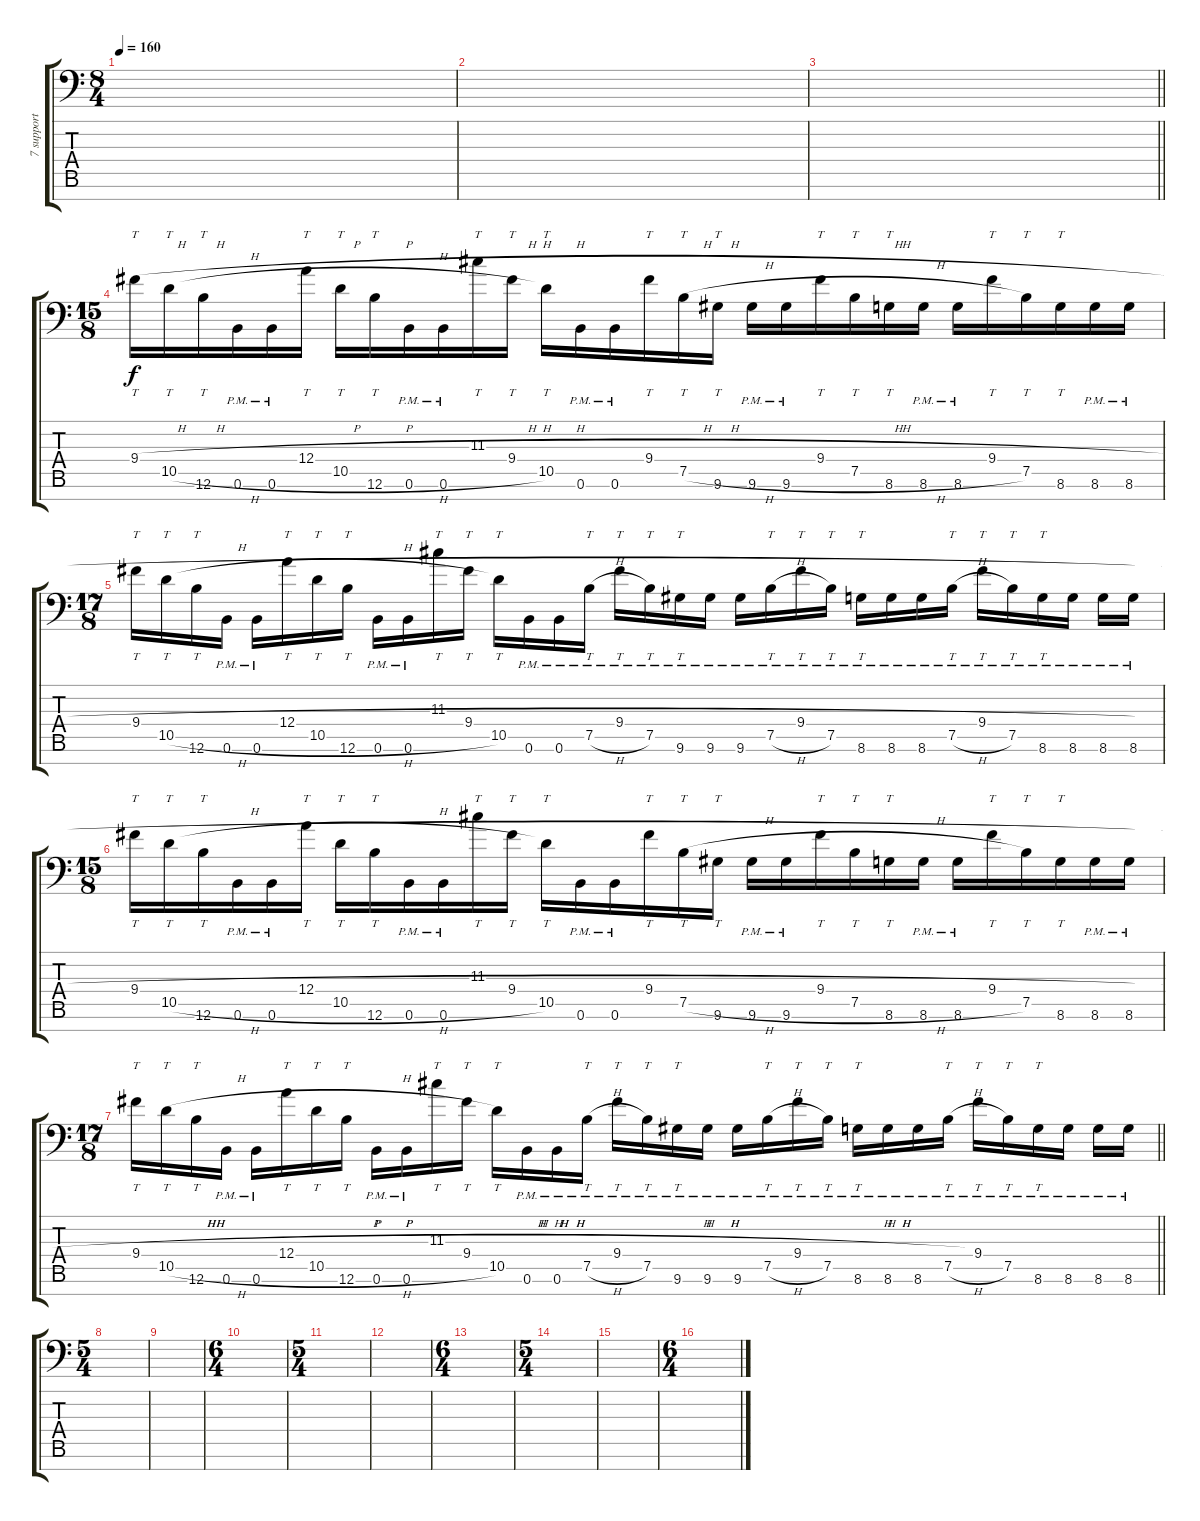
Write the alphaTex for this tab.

\track ("7 support" "7 support") {instrument overdrivenguitar}
\staff {score tabs}
\tuning (B3 G3 D3 A2 E2 B1 E1) {hide}
\ts (8 4)
\tempo 160
\clef f4
\ks c
|
|
\barLineRight lightlight
|
\ts (15 8)
\section ("" "")
9.4{h}.16{tt volume 12 instrument distortionguitar} 10.5{h}.16{tt} 12.6.16{tt} 0.6{pm}.16 0.6{pm}.16 12.4{h}.16{tt} 10.5{h}.16{tt} 12.6.16{tt} 0.6{pm}.16 0.6{pm}.16 11.3.16{tt} 9.4{h}.16{tt} 10.5.16{tt} 0.6{pm}.16 0.6{pm}.16 9.4{h}.16{tt} 7.5{h}.16{tt} 9.6.16{tt} 9.6{pm}.16 9.6{pm}.16 9.4{h}.16{tt} 7.5{h}.16{tt} 8.6.16{tt} 8.6{pm}.16 8.6{pm}.16 9.4{h}.16{tt} 7.5.16{tt} 8.6.16{tt} 8.6{pm}.16 8.6{pm}.16 |
\ts (17 8)
9.4{h}.16{tt} 10.5{h}.16{tt} 12.6.16{tt} 0.6{pm}.16 0.6{pm}.16 12.4{h}.16{tt} 10.5{h}.16{tt} 12.6.16{tt} 0.6{pm}.16 0.6{pm}.16 11.3.16{tt} 9.4{h}.16{tt} 10.5.16{tt} 0.6{pm}.16 0.6{pm}.16 7.5{h pm}.16{tt} 9.4{h pm}.16{tt} 7.5{pm}.16{tt} 9.6{pm}.16{tt} 9.6{pm}.16 9.6{pm}.16 7.5{h pm}.16{tt} 9.4{h pm}.16{tt} 7.5{pm}.16{tt} 8.6{pm}.16{tt} 8.6{pm}.16 8.6{pm}.16 7.5{h pm}.16{tt} 9.4{h pm}.16{tt} 7.5{pm}.16{tt} 8.6{pm}.16{tt} 8.6{pm}.16 8.6{pm}.16 8.6{pm}.16 |
\ts (15 8)
9.4{h}.16{tt} 10.5{h}.16{tt} 12.6.16{tt} 0.6{pm}.16 0.6{pm}.16 12.4{h}.16{tt} 10.5{h}.16{tt} 12.6.16{tt} 0.6{pm}.16 0.6{pm}.16 11.3.16{tt} 9.4{h}.16{tt} 10.5.16{tt} 0.6{pm}.16 0.6{pm}.16 9.4{h}.16{tt} 7.5{h}.16{tt} 9.6.16{tt} 9.6{pm}.16 9.6{pm}.16 9.4{h}.16{tt} 7.5{h}.16{tt} 8.6.16{tt} 8.6{pm}.16 8.6{pm}.16 9.4{h}.16{tt} 7.5.16{tt} 8.6.16{tt} 8.6{pm}.16 8.6{pm}.16 |
\ts (17 8)
\barLineRight lightlight
9.4{h}.16{tt} 10.5{h}.16{tt} 12.6.16{tt} 0.6{pm}.16 0.6{pm}.16 12.4{h}.16{tt} 10.5{h}.16{tt} 12.6.16{tt} 0.6{pm}.16 0.6{pm}.16 11.3.16{tt} 9.4{h}.16{tt} 10.5.16{tt} 0.6{pm}.16 0.6{pm}.16 7.5{h pm}.16{tt} 9.4{h pm}.16{tt} 7.5{pm}.16{tt} 9.6{pm}.16{tt} 9.6{pm}.16 9.6{pm}.16 7.5{h pm}.16{tt} 9.4{h pm}.16{tt} 7.5{pm}.16{tt} 8.6{pm}.16{tt} 8.6{pm}.16 8.6{pm}.16 7.5{h pm}.16{tt} 9.4{pm}.16{tt} 7.5{pm}.16{tt} 8.6{pm}.16{tt} 8.6{pm}.16 8.6{pm}.16 8.6{pm}.16 |
\ts (5 4)
\section ("" "")
|
|
\ts (6 4)
|
\ts (5 4)
|
|
\ts (6 4)
|
\ts (5 4)
|
|
\ts (6 4)
